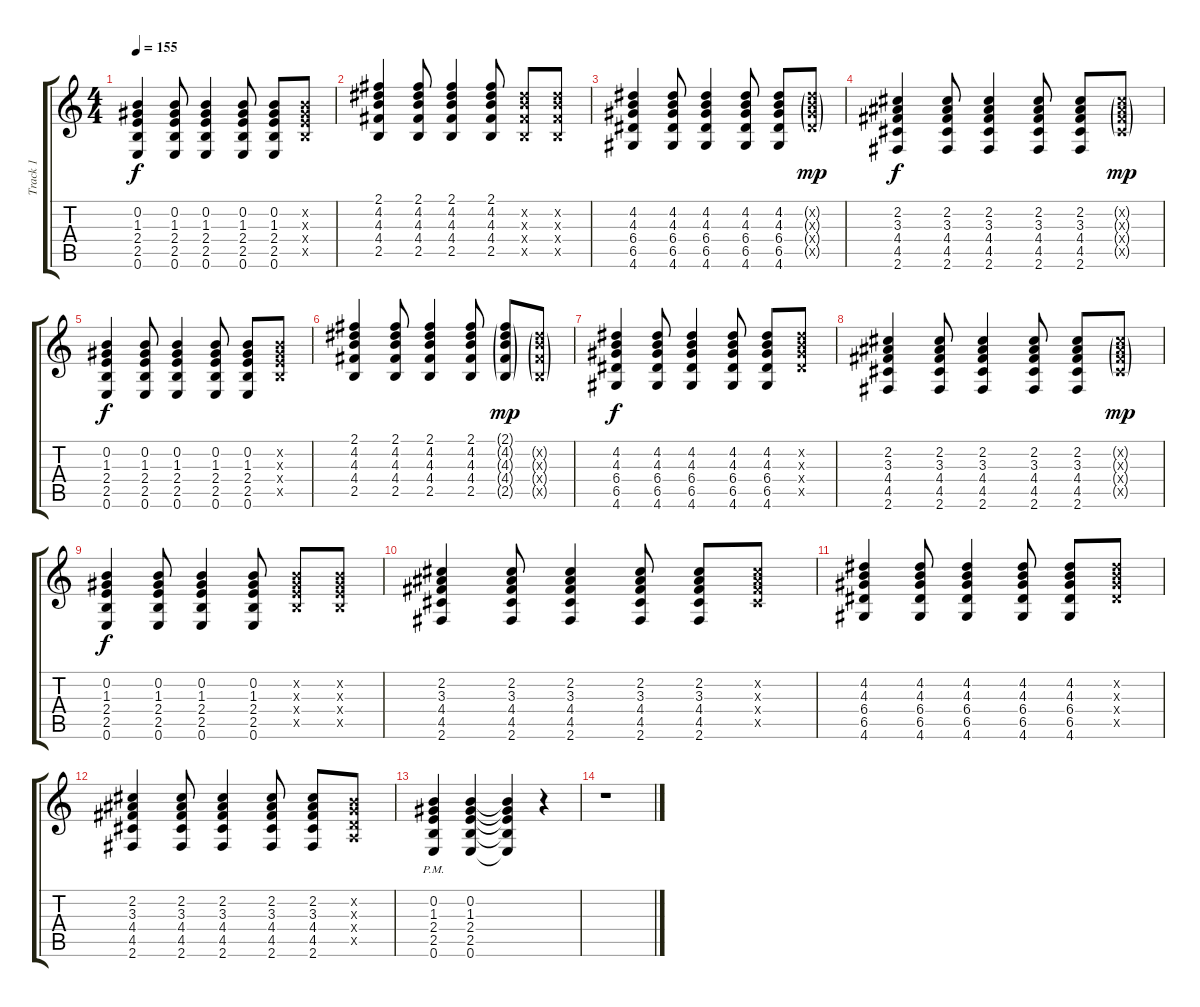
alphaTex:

\track ("Track 1" "Track 1") {instrument electricguitarclean}
\staff {score tabs}
\tuning (E4 B3 G3 D3 A2 E2) {hide}
\ts (4 4)
\tempo 155
\clef g2
\ks c
(0.2 1.3 2.4 2.5 0.6).4{dy f} (0.2 1.3 2.4 2.5 0.6).8 (0.2 1.3 2.4 2.5 0.6).4 (0.2 1.3 2.4 2.5 0.6).8 (0.2 1.3 2.4 2.5 0.6).8 (0.2{x} 1.3{x} 2.4{x} 2.5{x}).8 |
(2.1 4.2 4.3 4.4 2.5).4 (2.1 4.2 4.3 4.4 2.5).8 (2.1 4.2 4.3 4.4 2.5).4 (2.1 4.2 4.3 4.4 2.5).8 (4.2{x} 4.3{x} 4.4{x} 2.5{x}).8 (4.2{x} 4.3{x} 4.4{x} 2.5{x}).8 |
(4.2 4.3 6.4 6.5 4.6).4 (4.2 4.3 6.4 6.5 4.6).8 (4.2 4.3 6.4 6.5 4.6).4 (4.2 4.3 6.4 6.5 4.6).8 (4.2 4.3 6.4 6.5 4.6).8 (4.2{g x} 4.3{g x} 6.4{g x} 6.5{g x}).8{dy mp} |
(2.2 3.3 4.4 4.5 2.6).4{dy f} (2.2 3.3 4.4 4.5 2.6).8 (2.2 3.3 4.4 4.5 2.6).4 (2.2 3.3 4.4 4.5 2.6).8 (2.2 3.3 4.4 4.5 2.6).8 (2.2{g x} 3.3{g x} 4.4{g x} 4.5{g x}).8{dy mp} |
(0.2 1.3 2.4 2.5 0.6).4{dy f} (0.2 1.3 2.4 2.5 0.6).8 (0.2 1.3 2.4 2.5 0.6).4 (0.2 1.3 2.4 2.5 0.6).8 (0.2 1.3 2.4 2.5 0.6).8 (0.2{x} 1.3{x} 2.4{x} 2.5{x}).8 |
(2.1 4.2 4.3 4.4 2.5).4 (2.1 4.2 4.3 4.4 2.5).8 (2.1 4.2 4.3 4.4 2.5).4 (2.1 4.2 4.3 4.4 2.5).8 (2.1{g} 4.2{g} 4.3{g} 4.4{g} 2.5{g}).8{dy mp} (4.2{g x} 4.3{g x} 4.4{g x} 2.5{g x}).8 |
(4.2 4.3 6.4 6.5 4.6).4{dy f} (4.2 4.3 6.4 6.5 4.6).8 (4.2 4.3 6.4 6.5 4.6).4 (4.2 4.3 6.4 6.5 4.6).8 (4.2 4.3 6.4 6.5 4.6).8 (4.2{x} 4.3{x} 6.4{x} 6.5{x}).8 |
(2.2 3.3 4.4 4.5 2.6).4 (2.2 3.3 4.4 4.5 2.6).8 (2.2 3.3 4.4 4.5 2.6).4 (2.2 3.3 4.4 4.5 2.6).8 (2.2 3.3 4.4 4.5 2.6).8 (2.2{g x} 3.3{g x} 4.4{g x} 4.5{g x}).8{dy mp} |
(0.2 1.3 2.4 2.5 0.6).4{dy f} (0.2 1.3 2.4 2.5 0.6).8 (0.2 1.3 2.4 2.5 0.6).4 (0.2 1.3 2.4 2.5 0.6).8 (0.2{x} 1.3{x} 2.4{x} 2.5{x}).8 (0.2{x} 1.3{x} 2.4{x} 2.5{x}).8 |
(2.2 3.3 4.4 4.5 2.6).4{volume 10} (2.2 3.3 4.4 4.5 2.6).8 (2.2 3.3 4.4 4.5 2.6).4 (2.2 3.3 4.4 4.5 2.6).8 (2.2 3.3 4.4 4.5 2.6).8 (2.2{x} 3.3{x} 4.4{x} 4.5{x}).8 |
(4.2 4.3 6.4 6.5 4.6).4 (4.2 4.3 6.4 6.5 4.6).8 (4.2 4.3 6.4 6.5 4.6).4 (4.2 4.3 6.4 6.5 4.6).8 (4.2 4.3 6.4 6.5 4.6).8 (4.2{x} 4.3{x} 6.4{x} 6.5{x}).8 |
(2.2 3.3 4.4 4.5 2.6).4 (2.2 3.3 4.4 4.5 2.6).8 (2.2 3.3 4.4 4.5 2.6).4 (2.2 3.3 4.4 4.5 2.6).8 (2.2 3.3 4.4 4.5 2.6).8 (0.2{x} 0.3{x} 0.4{x} 0.5{x}).8 |
(0.2{pm} 1.3{pm} 2.4{pm} 2.5{pm} 0.6{pm}).4 (0.2 1.3 2.4 2.5 0.6).4 (0.2{t} 1.3{t} 2.4{t} 2.5{t} 0.6{t}).4 r.4 |
r.1
